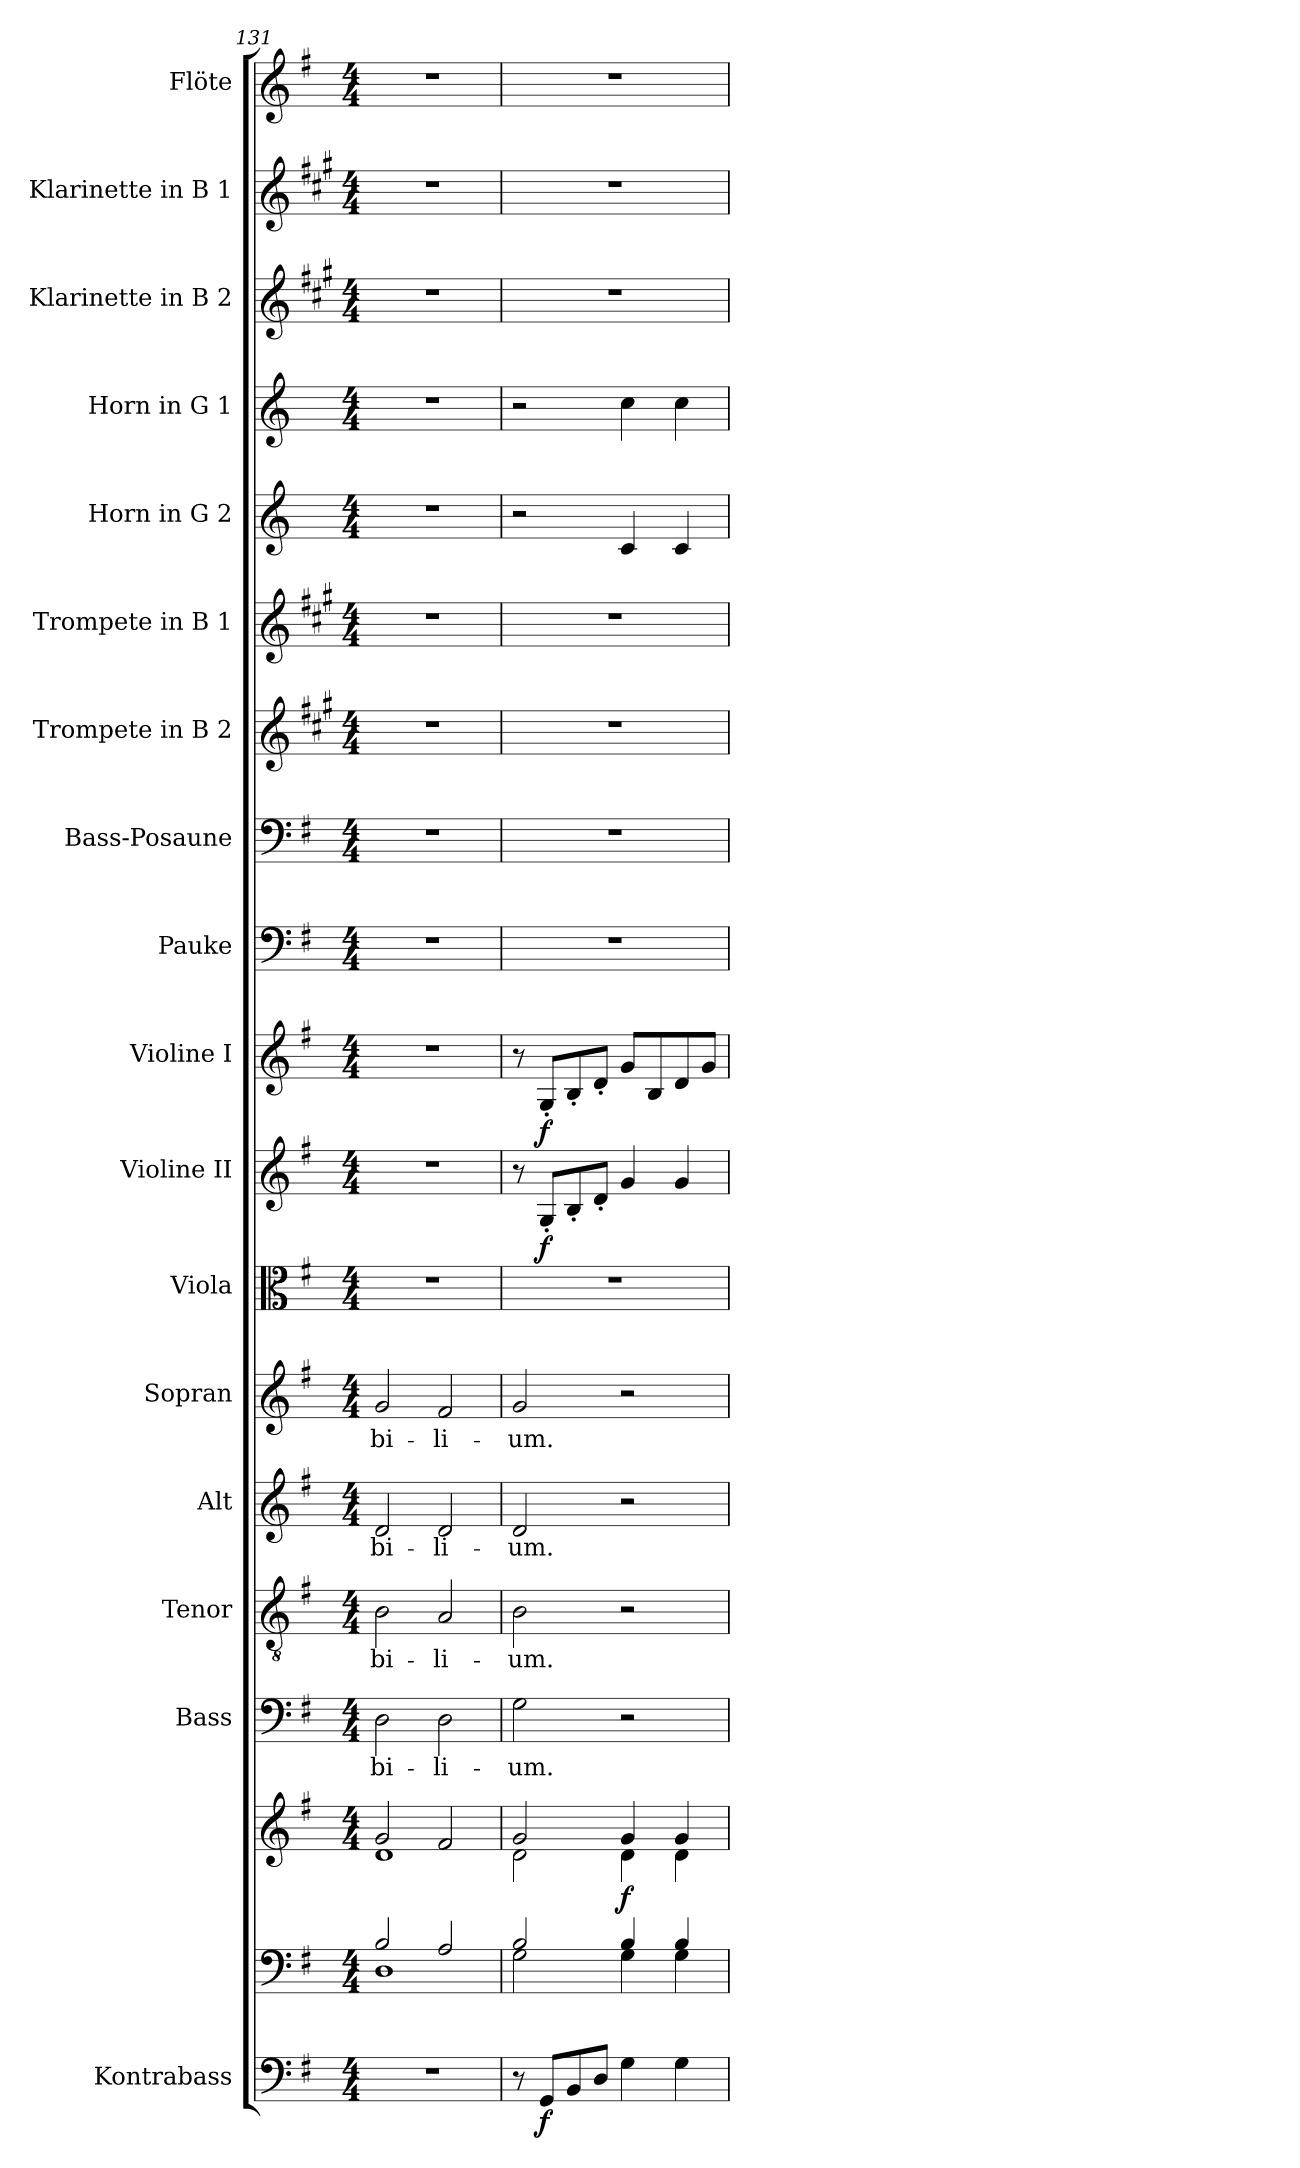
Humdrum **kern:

**kern	**dynam	**kern	**kern	**dynam	**kern	**text	**kern	**text	**kern	**text	**kern	**text	**kern	**kern	**dynam	**kern	**dynam	**kern	**kern	**kern	**kern	**kern	**kern	**kern	**kern	**kern
*part18	*part18	*part17	*part17	*part17	*part16	*part16	*part15	*part15	*part14	*part14	*part13	*part13	*part12	*part11	*part11	*part10	*part10	*part9	*part8	*part7	*part6	*part5	*part4	*part3	*part2	*part1
*staff19	*staff19	*staff18	*staff17	*staff17/18	*staff16	*staff16	*staff15	*staff15	*staff14	*staff14	*staff13	*staff13	*staff12	*staff11	*staff11	*staff10	*staff10	*staff9	*staff8	*staff7	*staff6	*staff5	*staff4	*staff3	*staff2	*staff1
*I"Kontrabass	*	*	*	*	*I"Bass	*	*I"Tenor	*	*I"Alt	*	*I"Sopran	*	*I"Viola	*I"Violine II	*	*I"Violine I	*	*I"Pauke	*I"Bass-Posaune	*I"Trompete in B 2	*I"Trompete in B 1	*I"Horn in G 2	*I"Horn in G 1	*I"Klarinette in B 2	*I"Klarinette in B 1	*I"Flöte
*I'Kb.	*	*	*	*	*I'B	*	*I'T	*	*I'A	*	*I'S	*	*I'Vla.	*I'Vl. II	*	*I'Vl. I	*	*I'Pk.	*I'B. Pos.	*	*	*I'Hrn. 2	*I'Hrn. 1	*	*	*I'Fl.
*clefF4	*	*clefF4	*clefG2	*	*clefF4	*	*clefGv2	*	*clefG2	*	*clefG2	*	*clefC3	*clefG2	*	*clefG2	*	*clefF4	*clefF4	*clefG2	*clefG2	*clefG2	*clefG2	*clefG2	*clefG2	*clefG2
*ITrd7c12	*	*	*	*	*	*	*	*	*	*	*	*	*	*	*	*	*	*	*	*ITrd1c2	*ITrd1c2	*ITrd3c5	*ITrd3c5	*ITrd1c2	*ITrd1c2	*
*k[f#]	*	*k[f#]	*k[f#]	*	*k[f#]	*	*k[f#]	*	*k[f#]	*	*k[f#]	*	*k[f#]	*k[f#]	*	*k[f#]	*	*k[f#]	*k[f#]	*k[f#]	*k[f#]	*k[f#]	*k[f#]	*k[f#]	*k[f#]	*k[f#]
*G:	*	*G:	*G:	*	*G:	*	*G:	*	*G:	*	*G:	*	*G:	*G:	*	*G:	*	*G:	*G:	*G:	*G:	*G:	*G:	*G:	*G:	*G:
*M4/4	*	*M4/4	*M4/4	*	*M4/4	*	*M4/4	*	*M4/4	*	*M4/4	*	*M4/4	*M4/4	*	*M4/4	*	*M4/4	*M4/4	*M4/4	*M4/4	*M4/4	*M4/4	*M4/4	*M4/4	*M4/4
=131	=131	=131	=131	=131	=131	=131	=131	=131	=131	=131	=131	=131	=131	=131	=131	=131	=131	=131	=131	=131	=131	=131	=131	=131	=131	=131
*	*	*^	*^	*	*	*	*	*	*	*	*	*	*	*	*	*	*	*	*	*	*	*	*	*	*	*
!	!	!	!	!	!	!	!	!LO:LY:b	!	!LO:LY:b	!	!LO:LY:b	!	!LO:LY:b	!	!	!	!	!	!	!	!	!	!	!	!	!	!
1r	.	2B/	1D	2g/	1d	.	2D\	-bi-	2B\	-bi-	2d/	-bi-	2g/	-bi-	1r	1r	.	1r	.	1r	1r	1r	1r	1r	1r	1r	1r	1r
!	!	!	!	!	!	!	!	!LO:LY:b	!	!LO:LY:b	!	!LO:LY:b	!	!LO:LY:b	!	!	!	!	!	!	!	!	!	!	!	!	!	!
.	.	2A/	.	2f#/	.	.	2D\	-li-	2A/	-li-	2d/	-li-	2f#/	-li-	.	.	.	.	.	.	.	.	.	.	.	.	.	.
=132	=132	=132	=132	=132	=132	=132	=132	=132	=132	=132	=132	=132	=132	=132	=132	=132	=132	=132	=132	=132	=132	=132	=132	=132	=132	=132	=132	=132
!	!	!	!	!	!	!	!	!LO:LY:b	!	!LO:LY:b	!	!LO:LY:b	!	!LO:LY:b	!	!	!	!	!	!	!	!	!	!	!	!	!	!
8r	.	2B/	2G\	2g/	2d\	.	2G\	-um.	2B\	-um.	2d/	-um.	2g/	-um.	1r	8r	.	8r	.	1r	1r	1r	1r	2r	2r	1r	1r	1r
!	!LO:DY:b	!	!	!	!	!	!	!	!	!	!	!	!	!	!	!	!LO:DY:b	!	!LO:DY:b	!	!	!	!	!	!	!	!	!
8GGG/L	f	.	.	.	.	.	.	.	.	.	.	.	.	.	.	8G'</L	f	8G'</L	f	.	.	.	.	.	.	.	.	.
8BBB/	.	.	.	.	.	.	.	.	.	.	.	.	.	.	.	8B'</	.	8B'</	.	.	.	.	.	.	.	.	.	.
8DD/J	.	.	.	.	.	.	.	.	.	.	.	.	.	.	.	8d'</J	.	8d'</J	.	.	.	.	.	.	.	.	.	.
!	!	!	!	!	!	!LO:DY:b	!	!	!	!	!	!	!	!	!	!	!	!	!	!	!	!	!	!	!	!	!	!
4GG\	.	4B/	4G\	4g/	4d\	f	2r	.	2r	.	2r	.	2r	.	.	4g/	.	8g/L	.	.	.	.	.	4G/	4g\	.	.	.
.	.	.	.	.	.	.	.	.	.	.	.	.	.	.	.	.	.	8B/	.	.	.	.	.	.	.	.	.	.
4GG\	.	4B/	4G\	4g/	4d\	.	.	.	.	.	.	.	.	.	.	4g/	.	8d/	.	.	.	.	.	4G/	4g\	.	.	.
.	.	.	.	.	.	.	.	.	.	.	.	.	.	.	.	.	.	8g/J	.	.	.	.	.	.	.	.	.	.
*	*	*v	*v	*	*	*	*	*	*	*	*	*	*	*	*	*	*	*	*	*	*	*	*	*	*	*	*	*
*	*	*	*v	*v	*	*	*	*	*	*	*	*	*	*	*	*	*	*	*	*	*	*	*	*	*	*	*
=	=	=	=	=	=	=	=	=	=	=	=	=	=	=	=	=	=	=	=	=	=	=	=	=	=	=
*-	*-	*-	*-	*-	*-	*-	*-	*-	*-	*-	*-	*-	*-	*-	*-	*-	*-	*-	*-	*-	*-	*-	*-	*-	*-	*-
